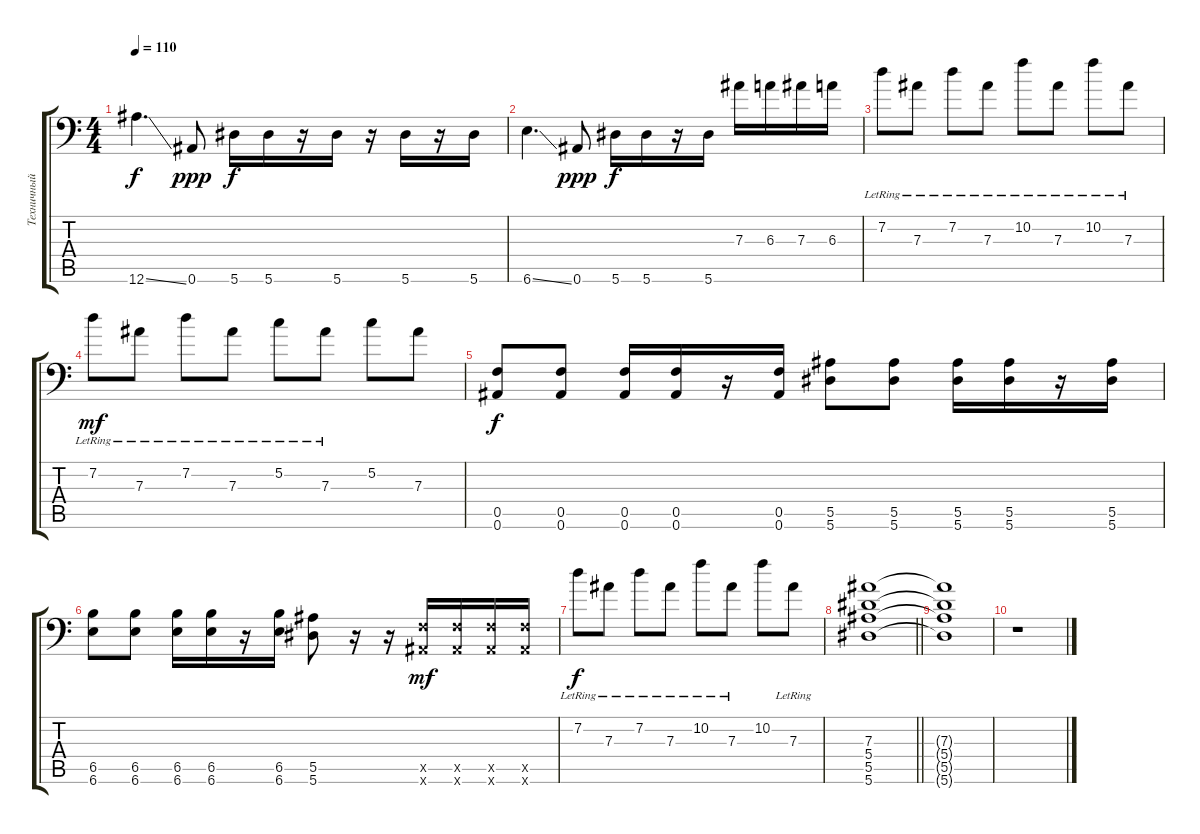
\track ("Техничный Ля Гуш Guitar 2" "Техничный ") {instrument distortionguitar}
\staff {score tabs}
\tuning (C4 G3 Eb3 Bb2 F2 Bb1) {hide}
\ts (4 4)
\tempo 110
\clef f4
\ks c
12.6{ss}.4{d dy f} 0.6.8{dy ppp} 5.6.16{dy f} 5.6.16 r.16 5.6.16 r.16 5.6.16 r.16 5.6.16 |
6.6{ss}.4{d} 0.6.8{dy ppp} 5.6.16{dy f} 5.6.16 r.16 5.6.16 7.3.16 6.3.16 7.3.16 6.3.16 |
7.2{lr}.8 7.3{lr}.8 7.2{lr}.8 7.3{lr}.8 10.2{lr}.8 7.3{lr}.8 10.2{lr}.8 7.3{lr}.8 |
7.2{lr}.8{dy mf} 7.3{lr}.8 7.2{lr}.8 7.3{lr}.8 5.2{lr}.8 7.3{lr}.8 5.2.8 7.3.8 |
(0.5 0.6).8{dy f} (0.5 0.6).8 (0.5 0.6).16 (0.5 0.6).16 r.16 (0.5 0.6).16 (5.5 5.6).8 (5.5 5.6).8 (5.5 5.6).16 (5.5 5.6).16 r.16 (5.5 5.6).16 |
(6.5 6.6).8 (6.5 6.6).8 (6.5 6.6).16 (6.5 6.6).16 r.16 (6.5 6.6).16 (5.5 5.6).8 r.16 r.16 (0.5{x} 0.6{x}).16{dy mf} (0.5{x} 0.6{x}).16 (0.5{x} 0.6{x}).16 (0.5{x} 0.6{x}).16 |
7.2{lr}.8{dy f} 7.3{lr}.8 7.2{lr}.8 7.3{lr}.8 10.2{lr}.8 7.3{lr}.8 10.2.8 7.3{lr}.8 |
\barLineRight lightlight
(7.3 5.4 5.5 5.6).1 |
(7.3{t} 5.4{t} 5.5{t} 5.6{t}).1 |
r.1
